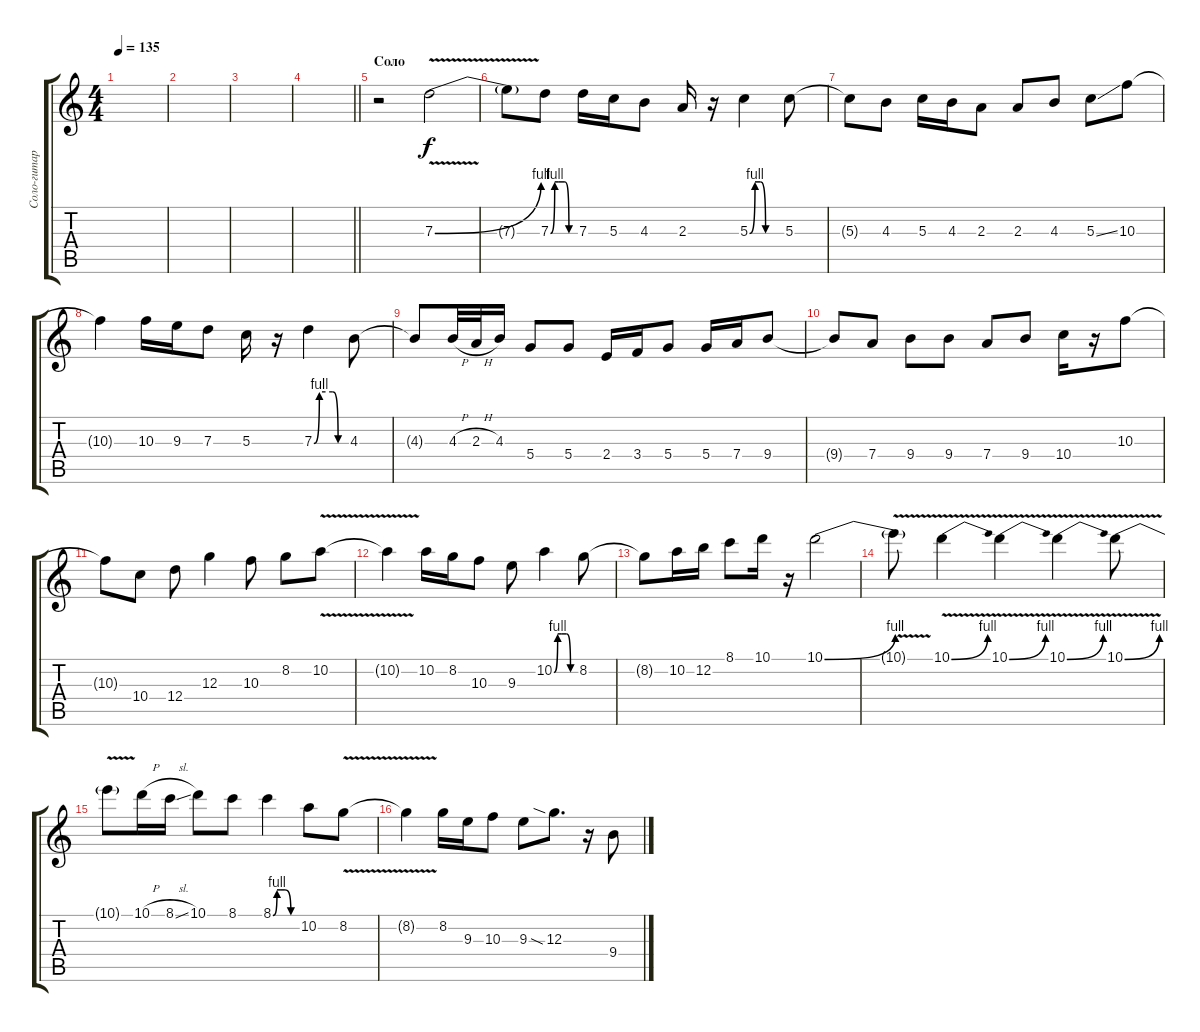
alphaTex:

\track ("Соло-гитара" "Соло-гитар") {instrument distortionguitar}
\staff {score tabs}
\tuning (E4 B3 G3 D3 A2 E2) {hide}
\ts (4 4)
\tempo 135
\clef g2
\ks c
|
|
|
\barLineRight lightlight
|
\section ("" "Соло")
r.2{volume 16} 7.3{be (bend 0 0 60 4) v}.2{dy f} |
7.3{t}.8 7.3{be (custom 0 0 10 4 20 4 35 4 45 0 60 0)}.8 7.3.16 5.3.16 4.3.8 2.3.16 r.16 5.3{be (custom 0 0 10 4 20 4 30 0 60 0)}.4 5.3.8 |
5.3{t}.8 4.3.8 5.3.16 4.3.16 2.3.8 2.3.8 4.3.8 5.3{ss}.8 10.3.8 |
10.3{t}.4 10.3.16 9.3.16 7.3.8 5.3.16 r.16 7.3{be (custom 0 0 10 4 35 4 45 0 60 0)}.4 4.3.8 |
4.3{t}.8 4.3{h}.32 2.3{h}.32 4.3.16 5.4.8 5.4.8 2.4.16 3.4.16 5.4.8 5.4.16 7.4.16 9.4.8 |
9.4{t}.8 7.4.8 9.4.8 9.4.8 7.4.8 9.4.8 10.4.16 r.16 10.3.8 |
10.3{t}.8 10.4.8 12.4.8 12.3.4 10.3.8 8.2.8 10.2{v}.8 |
10.2{t}.4 10.2.16 8.2.16 10.3.8 9.3.8 10.2{be (custom 0 0 10 4 20 4 35 4 46 0 60 0)}.4 8.2.8 |
8.2{t}.8 10.2.16 12.2.16 8.1.8 10.1.16 r.16 10.1{be (bend 0 0 60 4)}.2 |
10.1{v t}.8 10.1{be (bend 0 0 60 4) v}.4 10.1{be (bend 0 0 60 4) v}.4 10.1{be (bend 0 0 60 4) v}.4 10.1{be (bend 0 0 60 4) v}.8 |
10.1{t}.8 10.1{h}.16 8.1{sl}.16 10.1.8 8.1.8 8.1{be (custom 0 0 10 4 20 4 30 4 45 0 60 0)}.4 10.2.8 8.2{v}.8 |
8.2{t}.4 8.2.16 9.3.16 10.3.8 9.3.8 12.3{sia}.8{d} r.16 9.4.8
